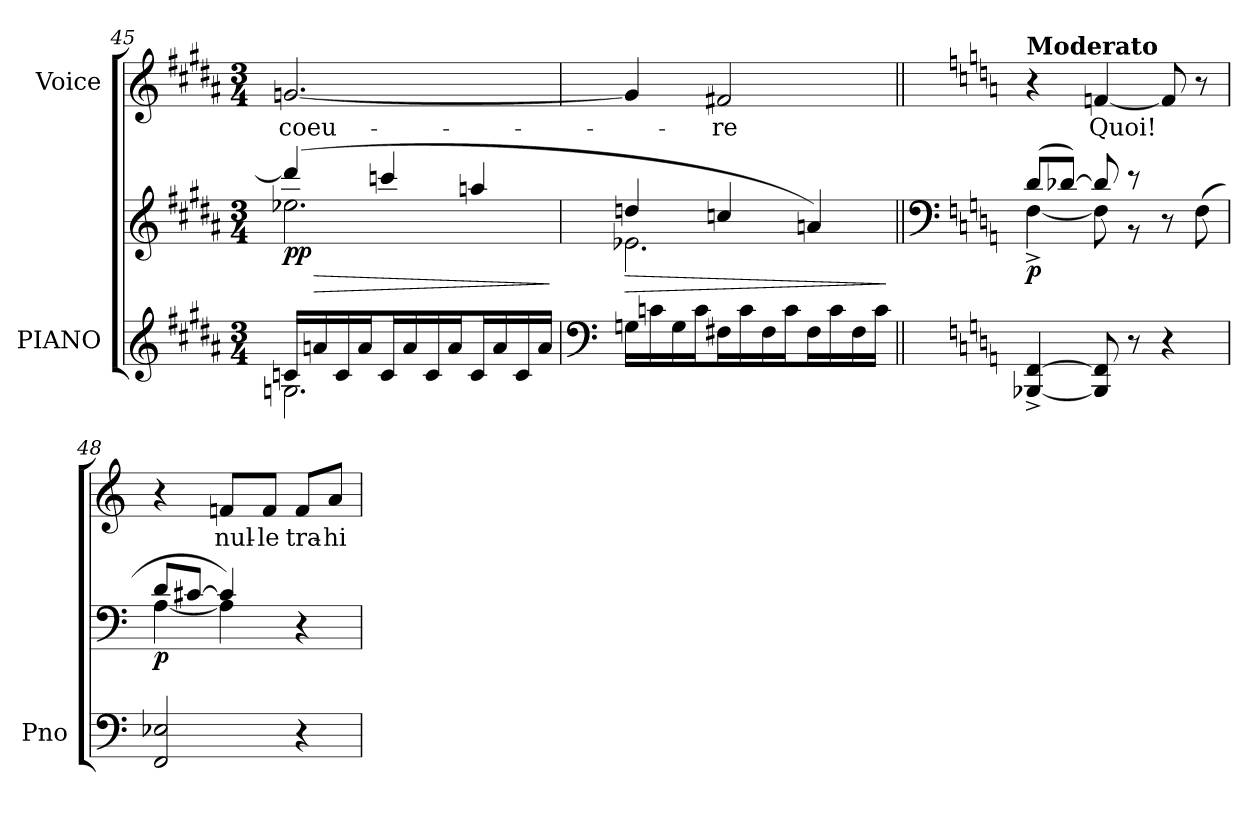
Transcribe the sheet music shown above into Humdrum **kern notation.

**kern	**kern	**dynam	**kern	**text	**dynam
*part2	*part2	*part2	*part1	*part1	*part1
*staff3	*staff2	*staff2/3	*staff1	*staff1	*staff1
*I"PIANO	*	*	*I"Voice	*	*
*I'Pno	*	*	*	*	*
!!LO:LB:g=z
*clefG2	*clefG2	*	*clefG2	*	*
*k[f#c#g#d#a#]	*k[f#c#g#d#a#]	*	*k[f#c#g#d#a#]	*	*
*M3/4	*M3/4	*	*M3/4	*	*
=45	=45	=45	=45	=45	=45
*^	*	*	*	*	*
!	!	!	!LO:HP:b	!	!LO:LY:b	!
*	*	*^	*	*	*	*
!	!	!	!	!LO:DY:n=1:b	!	!	!
16cn/LL	2.Gn\	(4dddn/]	2.ee-X\	> pp	[2.gni/	-coeu-	.
16an/	.	.	.	.	.	.	.
16c/	.	.	.	.	.	.	.
16a/J	.	.	.	.	.	.	.
16c/L	.	4cccn/	.	.	.	.	.
16a/	.	.	.	.	.	.	.
16c/	.	.	.	.	.	.	.
16a/J	.	.	.	.	.	.	.
16c/L	.	4aan/	.	.	.	.	.
16a/	.	.	.	.	.	.	.
16c/	.	.	.	.	.	.	.
16a/JJ	.	.	.	.	.	.	.
*v	*v	*	*	*	*	*	*
*	*v	*v	*	*	*	*
.	.	]	.	.	.
!!LO:PB:g=z
=46	=46	=46	=46	=46	=46
*clefF4	*	*	*	*	*
!	!	!LO:HP:b	!	!	!
*	*^	*	*	*	*
16Gn\LL	4ddn/	2.e-X\	>	4gni/]	.	.
16cn\	.	.	.	.	.	.
16G\	.	.	.	.	.	.
16c\J	.	.	.	.	.	.
!	!	!	!	!	!LO:LY:b	!
16F#X\L	4ccn/	.	.	2f#X/	-re	.
16c\	.	.	.	.	.	.
16F#\	.	.	.	.	.	.
16c\J	.	.	.	.	.	.
16F#\L	4an/)	.	.	.	.	.
16c\	.	.	.	.	.	.
16F#\	.	.	.	.	.	.
16c\JJ	.	.	.	.	.	.
*	*v	*v	*	*	*	*
.	.	]	.	.	.
=47||	=47||	=47||	=47||	=47||	=47||
*	*clefF4	*	*	*	*
*k[]	*k[]	*	*k[]	*	*
*	*^	*	*	*	*
!	!	!	!	!LO:TX:a:B:t=Moderato	!	!
!	!	!	!LO:DY:b	!	!	!
[4BBB-X/^> [4FF/^>	(8d/L	[4F^\	p	4r	.	.
.	[8d-X/J)	.	.	.	.	.
!	!	!	!	!	!LO:LY:b	!
8BBB-/] 8FF/]	8d-/]	8F\]	.	[4fn/	Quoi!	.
8r	8r	8r	.	.	.	.
!	!	!	!	!	!	!LO:DY:b
!	!	!	!	!	!	!LO:DY:n=1:b
4r	4ryy	8r	.	8f/]	.	p other-dynamics
.	.	(8F\	.	8r	.	.
=48	=48	=48	=48	=48	=48	=48
!	!	!	!LO:DY:b	!	!	!
2FF/ 2E-X/	8d/L	[4A\	p	4r	.	.
.	[8c#X/J	.	.	.	.	.
!	!	!	!	!	!LO:LY:b	!
.	4c#/])	4A\]	.	8fn/L	nul-	.
!	!	!	!	!	!LO:LY:b	!
.	.	.	.	8f/J	-le	.
!	!	!	!	!	!LO:LY:b	!
4r	4r	4ryy	.	8f/L	tra-	.
!	!	!	!	!	!LO:LY:b	!
.	.	.	.	8a/J	-hi-	.
*	*v	*v	*	*	*	*
=	=	=	=	=	=
*-	*-	*-	*-	*-	*-
